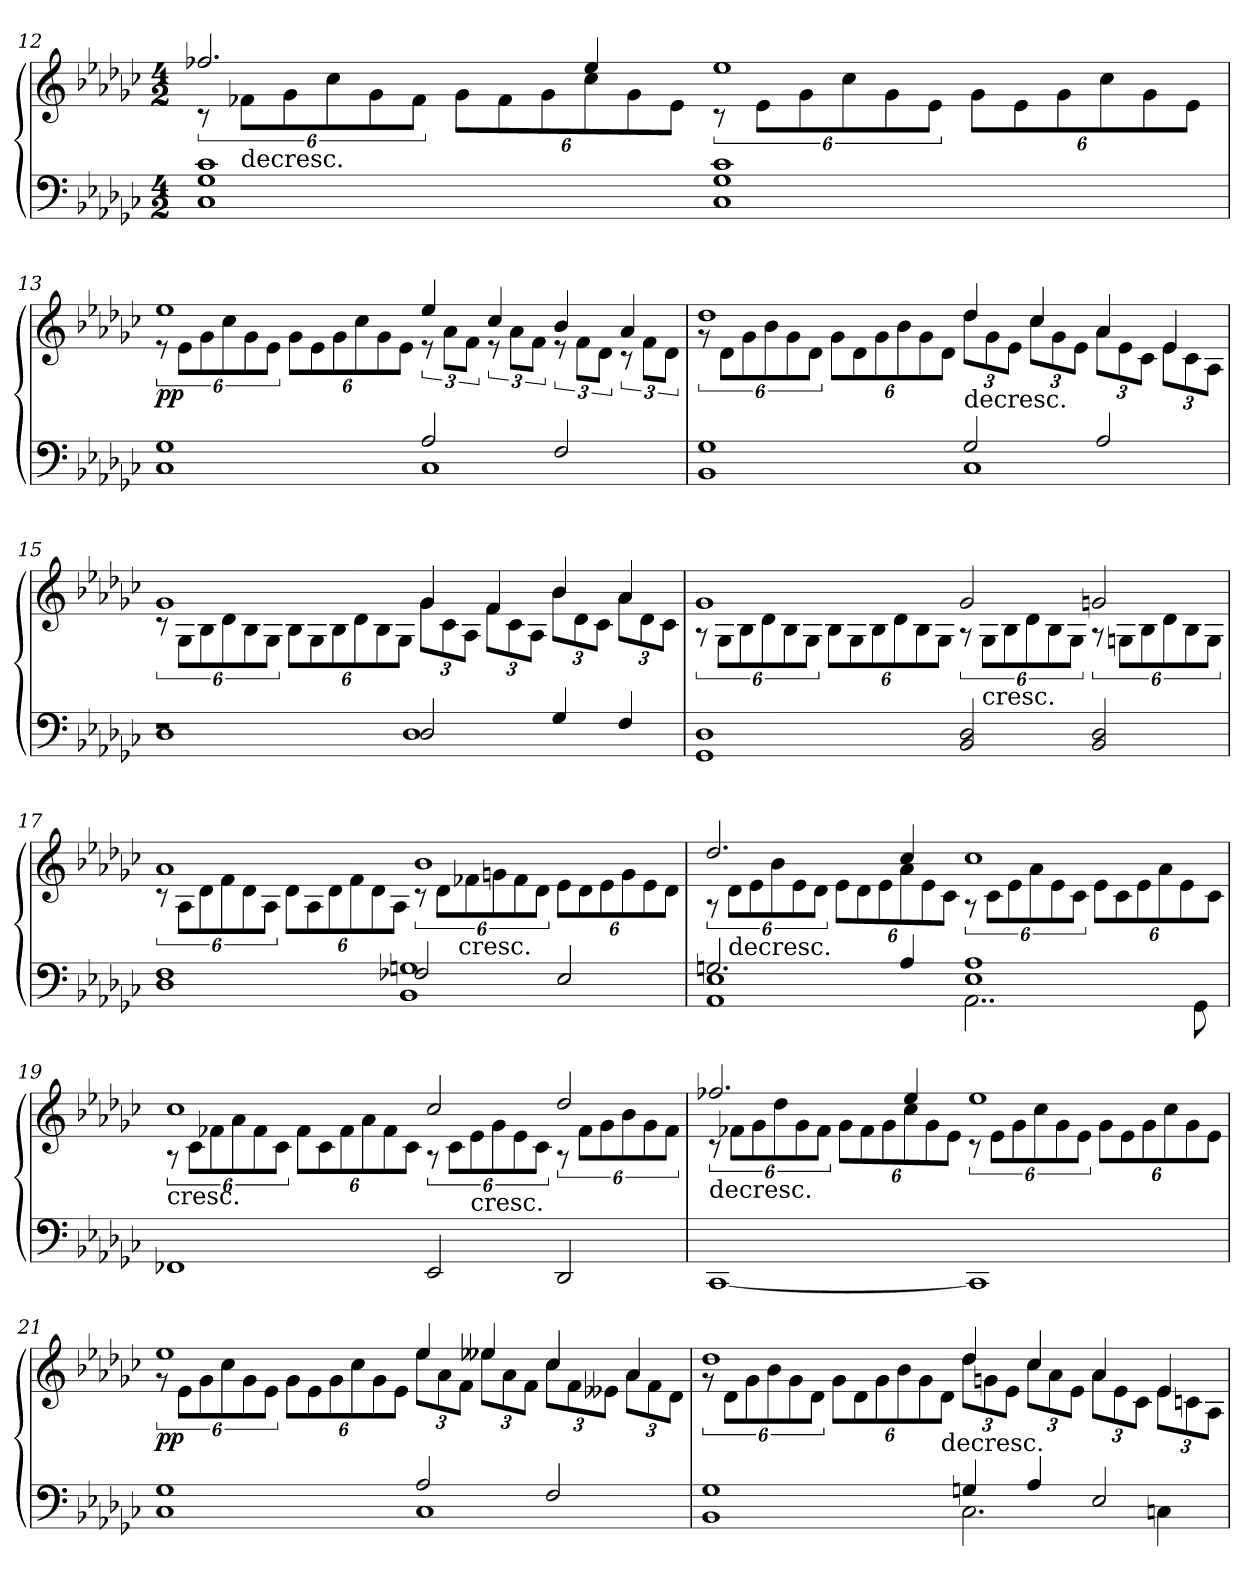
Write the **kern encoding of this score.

**kern	**kern	**dynam
*part1	*part1	*part1
*staff2	*staff1	*staff1/2
*clefF4	*clefG2	*
*k[b-e-a-d-g-c-]	*k[b-e-a-d-g-c-]	*
*G-:	*G-:	*
*M4/2	*M4/2	*
=12	=12	=12
*	*^	*
1C- 1G- 1c-	2.ff-X/	12r	.
!	!	!LO:TX:c:t=decresc.	!
.	.	12f-X\L	.
.	.	12g-\	.
.	.	12cc-\	.
.	.	12g-\	.
.	.	12f-\J	.
.	.	12g-\L	.
.	.	12f-\	.
.	.	12g-\	.
.	4ee-/	12cc-\	.
.	.	12g-\	.
.	.	12e-\J	.
1C- 1G- 1c-	1ee-	12r	.
.	.	12e-\L	.
.	.	12g-\	.
.	.	12cc-\	.
.	.	12g-\	.
.	.	12e-\J	.
.	.	12g-\L	.
.	.	12e-\	.
.	.	12g-\	.
.	.	12cc-\	.
.	.	12g-\	.
.	.	12e-\J	.
=13	=13	=13	=13
*^	*	*	*
1G-	1C-	1ee-	12r	pp
.	.	.	12e-\L	.
.	.	.	12g-\	.
.	.	.	12cc-\	.
.	.	.	12g-\	.
.	.	.	12e-\J	.
.	.	.	12g-\L	.
.	.	.	12e-\	.
.	.	.	12g-\	.
.	.	.	12cc-\	.
.	.	.	12g-\	.
.	.	.	12e-\J	.
2A-/	1C-	4ee-/	12r	.
.	.	.	12a-\L	.
.	.	.	12f\J	.
.	.	4cc-/	12r	.
.	.	.	12a-\L	.
.	.	.	12f\J	.
2F/	.	4b-/	12r	.
.	.	.	12f\L	.
.	.	.	12d-\J	.
.	.	4a-/	12r	.
.	.	.	12f\L	.
.	.	.	12d-\J	.
=14	=14	=14	=14	=14
1G-	1BB-	1dd-	12r	.
.	.	.	12d-\L	.
.	.	.	12g-\	.
.	.	.	12b-\	.
.	.	.	12g-\	.
.	.	.	12d-\J	.
.	.	.	12g-\L	.
.	.	.	12d-\	.
.	.	.	12g-\	.
.	.	.	12b-\	.
.	.	.	12g-\	.
.	.	.	12d-\J	.
!	!	!LO:TX:c:t=decresc.	!	!
2G-/	1C-	4dd-/	12dd-\L	.
.	.	.	12g-\	.
.	.	.	12e-\J	.
.	.	4cc-/	12cc-\L	.
.	.	.	12g-\	.
.	.	.	12e-\J	.
2A-/	.	4a-/	12a-\L	.
.	.	.	12e-\	.
.	.	.	12c-\J	.
.	.	4e-/	12e-\L	.
.	.	.	12c-\	.
.	.	.	12A-\J	.
=15	=15	=15	=15	=15
1r	1D-	1g-	12r	.
.	.	.	12G-\L	.
.	.	.	12B-\	.
.	.	.	12d-\	.
.	.	.	12B-\	.
.	.	.	12G-\J	.
.	.	.	12B-\L	.
.	.	.	12G-\	.
.	.	.	12B-\	.
.	.	.	12d-\	.
.	.	.	12B-\	.
.	.	.	12G-\J	.
2D-/	1D-	4g-/	12g-\L	.
.	.	.	12c-\	.
.	.	.	12A-\J	.
.	.	4f/	12f\L	.
.	.	.	12c-\	.
.	.	.	12A-\J	.
4G-/	.	4b-/	12b-\L	.
.	.	.	12d-\	.
.	.	.	12c-\J	.
4F/	.	4a-/	12a-\L	.
.	.	.	12d-\	.
.	.	.	12c-\J	.
*v	*v	*	*	*
=16	=16	=16	=16
1GG- 1D-	1g-	12r	.
.	.	12G-\L	.
.	.	12B-\	.
.	.	12d-\	.
.	.	12B-\	.
.	.	12G-\J	.
.	.	12B-\L	.
.	.	12G-\	.
.	.	12B-\	.
.	.	12d-\	.
.	.	12B-\	.
.	.	12G-\J	.
2BB-/ 2D-/	2g-/	12r	.
!	!	!LO:TX:c:t=cresc.	!
.	.	12G-\L	.
.	.	12B-\	.
.	.	12d-\	.
.	.	12B-\	.
.	.	12G-\J	.
2BB-/ 2D-/	2gn/	12r	.
.	.	12Gn\L	.
.	.	12B-\	.
.	.	12d-\	.
.	.	12B-\	.
.	.	12G\J	.
=17	=17	=17	=17
*^	*	*	*
1F	1D-	1a-	12r	.
.	.	.	12A-\L	.
.	.	.	12d-\	.
.	.	.	12f\	.
.	.	.	12d-\	.
.	.	.	12A-\J	.
.	.	.	12d-\L	.
.	.	.	12A-\	.
.	.	.	12d-\	.
.	.	.	12f\	.
.	.	.	12d-\	.
.	.	.	12A-\J	.
2F-X/	1BB- 1Gn	1b-	12r	.
.	.	.	12d-\L	.
!	!	!	!LO:TX:c:t=cresc.	!
.	.	.	12f-X\	.
.	.	.	12gn\	.
.	.	.	12f-\	.
.	.	.	12d-\J	.
2E-/	.	.	12e-\L	.
.	.	.	12d-\	.
.	.	.	12e-\	.
.	.	.	12g\	.
.	.	.	12e-\	.
.	.	.	12d-\J	.
=18	=18	=18	=18	=18
2.Gn/	1AA- 1E-	2.dd-/	12r	.
!	!	!	!LO:TX:c:t=decresc.	!
.	.	.	12d-\L	.
.	.	.	12e-\	.
.	.	.	12b-\	.
.	.	.	12e-\	.
.	.	.	12d-\J	.
.	.	.	12e-\L	.
.	.	.	12d-\	.
.	.	.	12e-\	.
4A-/	.	4cc-/	12a-\	.
.	.	.	12e-\	.
.	.	.	12c-\J	.
1E- 1A-	2..AA-\	1cc-	12r	.
.	.	.	12c-\L	.
.	.	.	12e-\	.
.	.	.	12a-\	.
.	.	.	12e-\	.
.	.	.	12c-\J	.
.	.	.	12e-\L	.
.	.	.	12c-\	.
.	.	.	12e-\	.
.	.	.	12a-\	.
.	.	.	12e-\	.
.	8GG-\	.	.	.
.	.	.	12c-\J	.
*v	*v	*	*	*
=19	=19	=19	=19
!	!LO:TX:c:t=cresc.	!	!
1FF-X	1cc-	12r	.
.	.	12c-\L	.
.	.	12f-X\	.
.	.	12a-\	.
.	.	12f-\	.
.	.	12c-\J	.
.	.	12f-\L	.
.	.	12c-\	.
.	.	12f-\	.
.	.	12a-\	.
.	.	12f-\	.
.	.	12c-\J	.
2EE-/	2cc-/	12r	.
.	.	12c-\L	.
!	!	!LO:TX:c:t=cresc.	!
.	.	12e-\	.
.	.	12g-\	.
.	.	12e-\	.
.	.	12c-\J	.
2DD-/	2dd-/	12r	.
.	.	12f-\L	.
.	.	12g-\	.
.	.	12b-\	.
.	.	12g-\	.
.	.	12f-\J	.
=20	=20	=20	=20
!	!LO:TX:c:t=decresc.	!	!
[1CC-	2.ff-X/	12r	.
.	.	12f-X\L	.
.	.	12g-\	.
.	.	12dd-\	.
.	.	12g-\	.
.	.	12f-\J	.
.	.	12g-\L	.
.	.	12f-\	.
.	.	12g-\	.
.	4ee-/	12cc-\	.
.	.	12g-\	.
.	.	12e-\J	.
1CC-]	1ee-	12r	.
.	.	12e-\L	.
.	.	12g-\	.
.	.	12cc-\	.
.	.	12g-\	.
.	.	12e-\J	.
.	.	12g-\L	.
.	.	12e-\	.
.	.	12g-\	.
.	.	12cc-\	.
.	.	12g-\	.
.	.	12e-\J	.
=21	=21	=21	=21
*^	*	*	*
1G-	1C-	1ee-	12r	pp
.	.	.	12e-\L	.
.	.	.	12g-\	.
.	.	.	12cc-\	.
.	.	.	12g-\	.
.	.	.	12e-\J	.
.	.	.	12g-\L	.
.	.	.	12e-\	.
.	.	.	12g-\	.
.	.	.	12cc-\	.
.	.	.	12g-\	.
.	.	.	12e-\J	.
2A-/	1C-	4ee-/	12ee-\L	.
.	.	.	12a-\	.
.	.	.	12f\J	.
.	.	4ee--X/	12ee--X\L	.
.	.	.	12a-\	.
.	.	.	12f\J	.
2F/	.	4cc-/	12cc-\L	.
.	.	.	12f\	.
.	.	.	12e--X\J	.
.	.	4a-/	12a-\L	.
.	.	.	12f\	.
.	.	.	12d-\J	.
=22	=22	=22	=22	=22
1G-	1BB-	1dd-	12r	.
.	.	.	12d-\L	.
.	.	.	12g-\	.
.	.	.	12b-\	.
.	.	.	12g-\	.
.	.	.	12d-\J	.
.	.	.	12g-\L	.
.	.	.	12d-\	.
.	.	.	12g-\	.
.	.	.	12b-\	.
.	.	.	12g-\	.
!	!	!	!LO:TX:c:t=decresc.	!
.	.	.	12d-\J	.
4Gn/	2.C-\	4dd-/	12dd-\L	.
.	.	.	12gn\	.
.	.	.	12e-\J	.
4A-/	.	4cc-/	12cc-\L	.
.	.	.	12a-\	.
.	.	.	12e-\J	.
2E-/	.	4a-/	12a-\L	.
.	.	.	12e-\	.
.	.	.	12c-\J	.
.	4Cn\	4e-/	12e-\L	.
.	.	.	12cn\	.
.	.	.	12A-\J	.
*v	*v	*	*	*
*	*v	*v	*
=	=	=
*-	*-	*-
